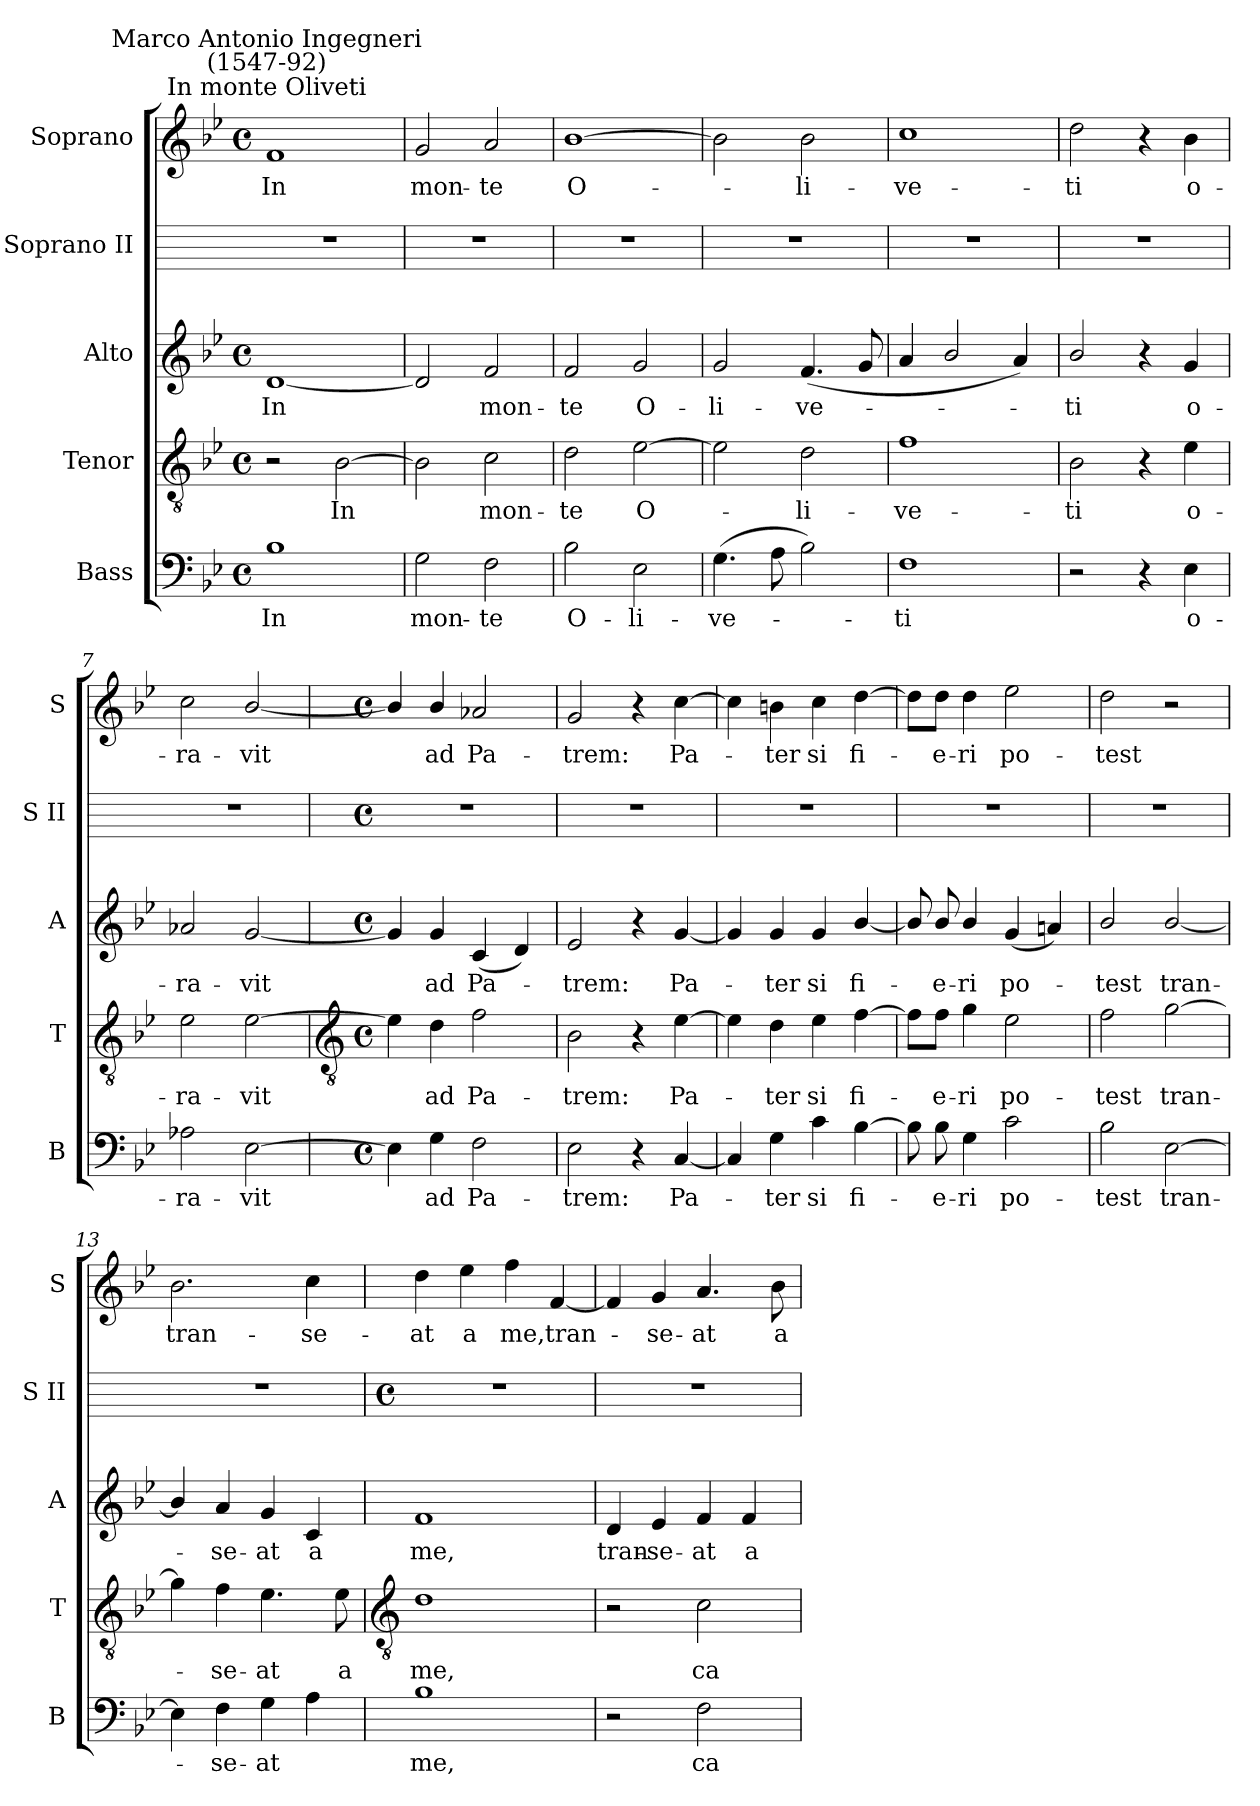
**kern	**text	**kern	**text	**kern	**text	**kern	**kern	**text
*part5	*part5	*part4	*part4	*part3	*part3	*part2	*part1	*part1
*staff5	*staff5	*staff4	*staff4	*staff3	*staff3	*staff2	*staff1	*staff1
*I"Bass	*	*I"Tenor	*	*I"Alto	*	*I"Soprano II	*I"Soprano	*
*I'B	*	*I'T	*	*I'A	*	*I'S II	*I'S	*
*clefF4	*	*clefGv2	*	*clefG2	*	*	*clefG2	*
*k[b-e-]	*	*k[b-e-]	*	*k[b-e-]	*	*	*k[b-e-]	*
*B-:	*	*B-:	*	*B-:	*	*	*B-:	*
*M4/4	*	*M4/4	*	*M4/4	*	*	*M4/4	*
*met(c)	*	*met(c)	*	*met(c)	*	*	*met(c)	*
=1	=1	=1	=1	=1	=1	=1	=1	=1
!	!	!	!	!	!	!	!LO:TX:a:cj:t=In monte Oliveti	!
!	!	!	!	!	!	!	!LO:TX:a:cj:t=Marco Antonio Ingegneri\n(1547-92)	!
!	!LO:LY:b	!	!	!	!LO:LY:b	!	!	!LO:LY:b
1B-	In	2r	.	[1d	In	1r	1f	In
!	!	!	!LO:LY:b	!	!	!	!	!
.	.	[2B-	In	.	.	.	.	.
=2	=2	=2	=2	=2	=2	=2	=2	=2
!	!LO:LY:b	!	!	!	!	!	!	!LO:LY:b
2G	mon-	2B-]	.	2d]	.	1r	2g	mon-
!	!LO:LY:b	!	!LO:LY:b	!	!LO:LY:b	!	!	!LO:LY:b
2F	-te	2c	mon-	2f	mon-	.	2a	-te
=3	=3	=3	=3	=3	=3	=3	=3	=3
!	!LO:LY:b	!	!LO:LY:b	!	!LO:LY:b	!	!	!LO:LY:b
2B-	O-	2d	-te	2f	-te	1r	[1b-	O-
!	!LO:LY:b	!	!LO:LY:b	!	!LO:LY:b	!	!	!
2E-	-li-	[2e-	O-	2g	O-	.	.	.
=4	=4	=4	=4	=4	=4	=4	=4	=4
!	!LO:LY:b	!	!	!	!LO:LY:b	!	!	!
(>4.G	-ve-	2e-]	.	2g	-li-	1r	2b-]	.
8AL	.	.	.	.	.	.	.	.
!	!	!	!LO:LY:b	!	!LO:LY:b	!	!	!LO:LY:b
2B-)	.	2d	li-	(<4.f	-ve-	.	2b-	li-
.	.	.	.	8gL	.	.	.	.
=5	=5	=5	=5	=5	=5	=5	=5	=5
!	!LO:LY:b	!	!LO:LY:b	!	!	!	!	!LO:LY:b
1F	ti	1f	-ve-	4a	.	1r	1cc	-ve-
.	.	.	.	2b-/	.	.	.	.
.	.	.	.	4a)	.	.	.	.
=6	=6	=6	=6	=6	=6	=6	=6	=6
!	!	!	!LO:LY:b	!	!LO:LY:b	!	!	!LO:LY:b
2r	.	2B-	-ti	2b-/	ti	1r	2dd	-ti
4r	.	4r	.	4r	.	.	4r	.
!	!LO:LY:b	!	!LO:LY:b	!	!LO:LY:b	!	!	!LO:LY:b
4E-	o-	4e-	o-	4g	o-	.	4b-	o-
=7	=7	=7	=7	=7	=7	=7	=7	=7
!	!LO:LY:b	!	!LO:LY:b	!	!LO:LY:b	!	!	!LO:LY:b
2A-X	-ra-	2e-	-ra-	2a-X	-ra-	1r	2cc	-ra-
!	!LO:LY:b	!	!LO:LY:b	!	!LO:LY:b	!	!	!LO:LY:b
[2E-	-vit	[2e-	-vit	[2g	-vit	.	[2b-/	-vit
!!LO:LB:g=z
=8	=8	=8	=8	=8	=8	=8	=8	=8
*	*	*clefGv2	*	*	*	*	*	*
*M4/4	*	*M4/4	*	*M4/4	*	*M4/4	*M4/4	*
*met(c)	*	*met(c)	*	*met(c)	*	*met(c)	*met(c)	*
4E-]	.	4e-]	.	4g]	.	1r	4b-/]	.
!	!LO:LY:b	!	!LO:LY:b	!	!LO:LY:b	!	!	!LO:LY:b
4G	ad	4d	ad	4g	ad	.	4b-/	ad
!	!LO:LY:b	!	!LO:LY:b	!	!LO:LY:b	!	!	!LO:LY:b
2F	Pa-	2f	Pa-	(<4c	Pa-	.	2a-X	Pa-
.	.	.	.	4d)	.	.	.	.
=9	=9	=9	=9	=9	=9	=9	=9	=9
!	!LO:LY:b	!	!LO:LY:b	!	!LO:LY:b	!	!	!LO:LY:b
2E-	-trem:	2B-	-trem:	2e-	trem:	1r	2g	-trem:
4r	.	4r	.	4r	.	.	4r	.
!	!LO:LY:b	!	!LO:LY:b	!	!LO:LY:b	!	!	!LO:LY:b
[4C	Pa-	[4e-	Pa-	[4g	Pa-	.	[4cc	Pa-
=10	=10	=10	=10	=10	=10	=10	=10	=10
4C]	.	4e-]	.	4g]	.	1r	4cc]	.
!	!LO:LY:b	!	!LO:LY:b	!	!LO:LY:b	!	!	!LO:LY:b
4G	ter	4d	ter	4g	ter	.	4bn	ter
!	!LO:LY:b	!	!LO:LY:b	!	!LO:LY:b	!	!	!LO:LY:b
4c	si	4e-	si	4g	si	.	4cc	si
!	!LO:LY:b	!	!LO:LY:b	!	!LO:LY:b	!	!	!LO:LY:b
[4B-	fi-	[4f	fi-	[4b-/	fi-	.	[4dd	fi-
=11	=11	=11	=11	=11	=11	=11	=11	=11
8B-]	.	8f\L]	.	8b-/]	.	1r	8dd\L]	.
!	!LO:LY:b	!	!LO:LY:b	!	!LO:LY:b	!	!	!LO:LY:b
8B-	e-	8f\J	e-	8b-/	e-	.	8dd\J	e-
!	!LO:LY:b	!	!LO:LY:b	!	!LO:LY:b	!	!	!LO:LY:b
4G	-ri	4g	-ri	4b-/	-ri	.	4dd	-ri
!	!LO:LY:b	!	!LO:LY:b	!	!LO:LY:b	!	!	!LO:LY:b
2c	po-	2e-	po-	(<4g	po-	.	2ee-	po-
.	.	.	.	4an)	.	.	.	.
=12	=12	=12	=12	=12	=12	=12	=12	=12
!	!LO:LY:b	!	!LO:LY:b	!	!LO:LY:b	!	!	!LO:LY:b
2B-	-test	2f	-test	2b-/	test	1r	2dd	-test
!	!LO:LY:b	!	!LO:LY:b	!	!LO:LY:b	!	!	!
[2E-	tran-	[2g	tran-	[2b-/	tran-	.	2r	.
=13	=13	=13	=13	=13	=13	=13	=13	=13
!	!	!	!	!	!	!	!	!LO:LY:b
4E-]	.	4g]	.	4b-/]	.	1r	2.b-	tran-
!	!LO:LY:b	!	!LO:LY:b	!	!LO:LY:b	!	!	!
4F	se-	4f	se-	4a	se-	.	.	.
!	!LO:LY:b	!	!LO:LY:b	!	!LO:LY:b	!	!	!
4G	-at	4.e-	-at	4g	-at	.	.	.
!	!	!	!	!	!LO:LY:b	!	!	!LO:LY:b
4A	.	.	.	4c	a	.	4cc	-se-
!	!	!	!LO:LY:b	!	!	!	!	!
.	.	8e-	a	.	.	.	.	.
!!LO:LB:g=z
=14	=14	=14	=14	=14	=14	=14	=14	=14
*	*	*clefGv2	*	*	*	*	*	*
*	*	*	*	*	*	*M4/4	*	*
*	*	*	*	*	*	*met(c)	*	*
!	!LO:LY:b	!	!LO:LY:b	!	!LO:LY:b	!	!	!LO:LY:b
1B-	me,	1d	me,	1f	me,	1r	4dd	-at
!	!	!	!	!	!	!	!	!LO:LY:b
.	.	.	.	.	.	.	4ee-	a
!	!	!	!	!	!	!	!	!LO:LY:b
.	.	.	.	.	.	.	4ff	me,
!	!	!	!	!	!	!	!	!LO:LY:b
.	.	.	.	.	.	.	[4f	tran-
=15	=15	=15	=15	=15	=15	=15	=15	=15
!	!	!	!	!	!LO:LY:b	!	!	!
2r	.	2r	.	4d	tran-	1r	4f]	.
!	!	!	!	!	!LO:LY:b	!	!	!LO:LY:b
.	.	.	.	4e-	-se-	.	4g	se-
!	!LO:LY:b	!	!LO:LY:b	!	!LO:LY:b	!	!	!LO:LY:b
2F	ca-	2c	ca-	4f	-at	.	4.a	-at
!	!	!	!	!	!LO:LY:b	!	!	!
.	.	.	.	4f	a	.	.	.
!	!	!	!	!	!	!	!	!LO:LY:b
.	.	.	.	.	.	.	8b-	a
=	=	=	=	=	=	=	=	=
*-	*-	*-	*-	*-	*-	*-	*-	*-
